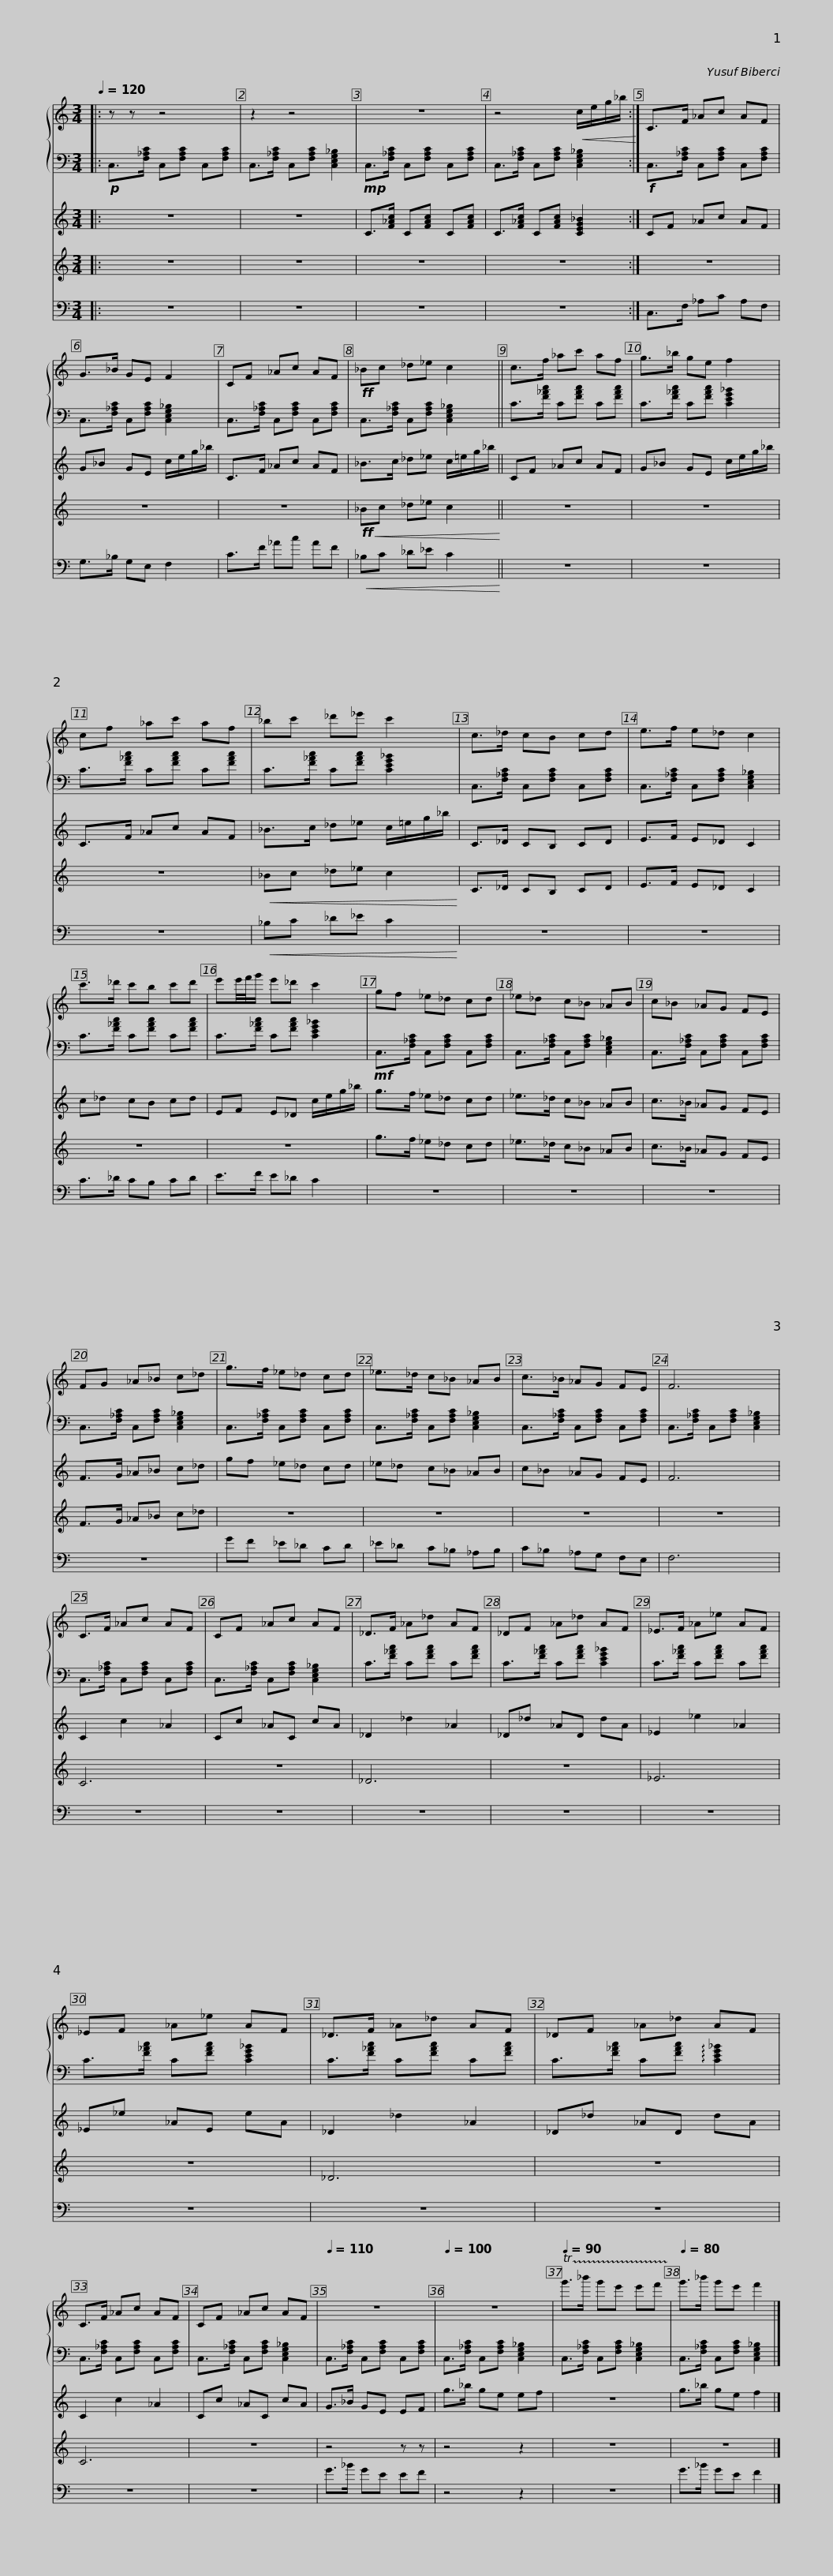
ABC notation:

X:1
%%score { 1 | 2 } 3 4 5
L:1/8
Q:1/4=120
M:3/4
I:linebreak $
K:C
V:1 treble
V:2 bass
V:3 treble
V:4 treble
V:5 bass
V:1
|: z z z4 | z2 z4 | z6 | z4!<(! c/e/g/_b/!<)! :|$ C>F _Ac AF | %5
 G>_B GE F2 | CF _Ac AF |!ff! _Bc _d_e c2 ||$ c>f _ac' af | g>_b ge f2 | %10
 cf _ac' af | _bc' _d'_e' c'2 |$ c>_d cB cd | e>f e_d c2 | c'>_d' c'b c'd' | %15
 e'e'/4f'/4g'/ e'_d' c'2 |$ gf _e_d cd | _e_d c_B _AB | c_B _AG FE | FG _A_B c_d |$ %20
 g>f _e_d cd | _e>_d c_B _AB | c>_B _AG FE | F6 | C>F _Ac AF |$ %25
 CF _Ac AF | _D>F _A_d AF | _DF _A_d AF | _E>F _A_e AF |$ _EF _A_e AF | %30
 _D>F _A_d AF | _DF _A_d AF | C>F _Ac AF |$ CF _Ac AF |[Q:1/4=110] z6 | %35
[Q:1/4=100] z6 |[Q:1/4=90] !trill(!Tg'>_b' g'e' e'f'!trill)! |[Q:1/4=80] g'>_b' g'e' f'2 |] %38
V:2
|:!p! C,>[F,_A,C] C,[F,A,C] C,[F,A,C] | C,>[F,_A,C] C,[F,A,C] [C,E,G,_B,]2 |!mp! C,>[F,_A,C] C,[F,A,C] C,[F,A,C] | C,>[F,_A,C] C,[F,A,C] [C,E,G,_B,]2 :|$!f! C,>[F,_A,C] C,[F,A,C] C,[F,A,C] | %5
 C,>[F,_A,C] C,[F,A,C] [C,E,G,_B,]2 | C,>[F,_A,C] C,[F,A,C] C,[F,A,C] | C,>[F,_A,C] C,[F,A,C] [C,E,G,_B,]2 ||$ C>[F_Ac] C[FAc] C[FAc] | C>[F_Ac] C[FAc] [CEG_B]2 | %10
 C>[F_Ac] C[FAc] C[FAc] | C>[F_Ac] C[FAc] [CEG_B]2 |$ C,>[F,_A,C] C,[F,A,C] C,[F,A,C] | C,>[F,_A,C] C,[F,A,C] [C,E,G,_B,]2 | C>[F_Ac] C[FAc] C[FAc] | %15
 C>[F_Ac] C[FAc] [CEG_B]2 |$!mf! C,>[F,_A,C] C,[F,A,C] C,[F,A,C] | C,>[F,_A,C] C,[F,A,C] [C,E,G,_B,]2 | C,>[F,_A,C] C,[F,A,C] C,[F,A,C] | C,>[F,_A,C] C,[F,A,C] [C,E,G,_B,]2 |$ %20
 C,>[F,_A,C] C,[F,A,C] C,[F,A,C] | C,>[F,_A,C] C,[F,A,C] [C,E,G,_B,]2 | C,>[F,_A,C] C,[F,A,C] C,[F,A,C] | C,>[F,_A,C] C,[F,A,C] [C,E,G,_B,]2 | C,>[F,_A,C] C,[F,A,C] C,[F,A,C] |$ %25
 C,>[F,_A,C] C,[F,A,C] [C,E,G,_B,]2 | C>[F_Ac] C[FAc] C[FAc] | C>[F_Ac] C[FAc] [CEG_B]2 | C>[F_Ac] C[FAc] C[FAc] |$ C>[F_Ac] C[FAc] [CEG_B]2 | %30
 C>[F_Ac] C[FAc] C[FAc] | C>[F_Ac] C[FAc] !arpeggio![CEG_B]2 | C,>[F,_A,C] C,[F,A,C] C,[F,A,C] |$ C,>[F,_A,C] C,[F,A,C] [C,E,G,_B,]2 | C,>[F,_A,C] C,[F,A,C] C,[F,A,C] | %35
 C,>[F,_A,C] C,[F,A,C] [C,E,G,_B,]2 | C,>[F,_A,C] C,[F,A,C] [C,E,G,_B,]2 | C,>[F,_A,C] C,[F,A,C] [C,E,G,_B,]2 |] %38
V:3
|: z6 | z6 | C>[F_Ac] C[FAc] C[FAc] | C>[F_Ac] C[FAc] [CEG_B]2 :|$ CF _Ac AF | %5
 G_B GE c/e/g/_b/ | C>F _Ac AF | _B>c _d_e c/=e/g/_b/ ||$ CF _Ac AF | G_B GE c/e/g/_b/ | %10
 C>F _Ac AF | _B>c _d_e c/=e/g/_b/ |$ C>_D CB, CD | E>F E_D C2 | c_d cB cd | %15
 EF E_D c/e/g/_b/ |$ g>f _e_d cd | _e>_d c_B _AB | c>_B _AG FE | F>G _A_B c_d |$ %20
 gf _e_d cd | _e_d c_B _AB | c_B _AG FE | F6 | C2 c2 _A2 |$ %25
 Cc _AC cA | _D2 _d2 _A2 | _D_d _AD dA | _E2 _e2 _A2 |$ _E_e _AE eA | %30
 _D2 _d2 _A2 | _D_d _AD dA | C2 c2 _A2 |$ Cc _AC cA | G>_B GE EF | %35
 g>_b ge ef | z6 | g>_b ge f2 |] %38
V:4
|: z6 | z6 | z6 | z6 :|$ z6 | %5
 z6 | z6 |!ff!!<(! _Bc _d_e c2!<)! ||$ z6 | z6 | %10
 z6 |!<(! _Bc _d_e c2!<)! |$ C>_D CB, CD | E>F E_D C2 | z6 | %15
 z6 |$ g>f _e_d cd | _e>_d c_B _AB | c>_B _AG FE | F>G _A_B c_d |$ %20
 z6 | z6 | z6 | z6 | C6 |$ %25
 z6 | _D6 | z6 | _E6 |$ z6 | %30
 _D6 | z6 | C6 |$ z6 | z4 z z | %35
 z4 z2 | z6 | z6 |] %38
V:5
|: z6 | z6 | z6 | z6 :|$ C,>F, _A,C A,F, | %5
 G,>_B, G,E, F,2 | C>F _Ac AF |!<(! _B,C _D_E C2!<)! ||$ z6 | z6 | %10
 z6 |!<(! _B,C _D_E C2!<)! |$ z6 | z6 | C>_D CB, CD | %15
 E>F E_D C2 |$ z6 | z6 | z6 | z6 |$ %20
 GF _E_D CD | _E_D C_B, _A,B, | C_B, _A,G, F,E, | F,6 | z6 |$ %25
 z6 | z6 | z6 | z6 |$ z6 | %30
 z6 | z6 | z6 |$ z6 | G>_B GE EF | %35
 z4 z2 | z6 | G>_B GE F2 |] %38
